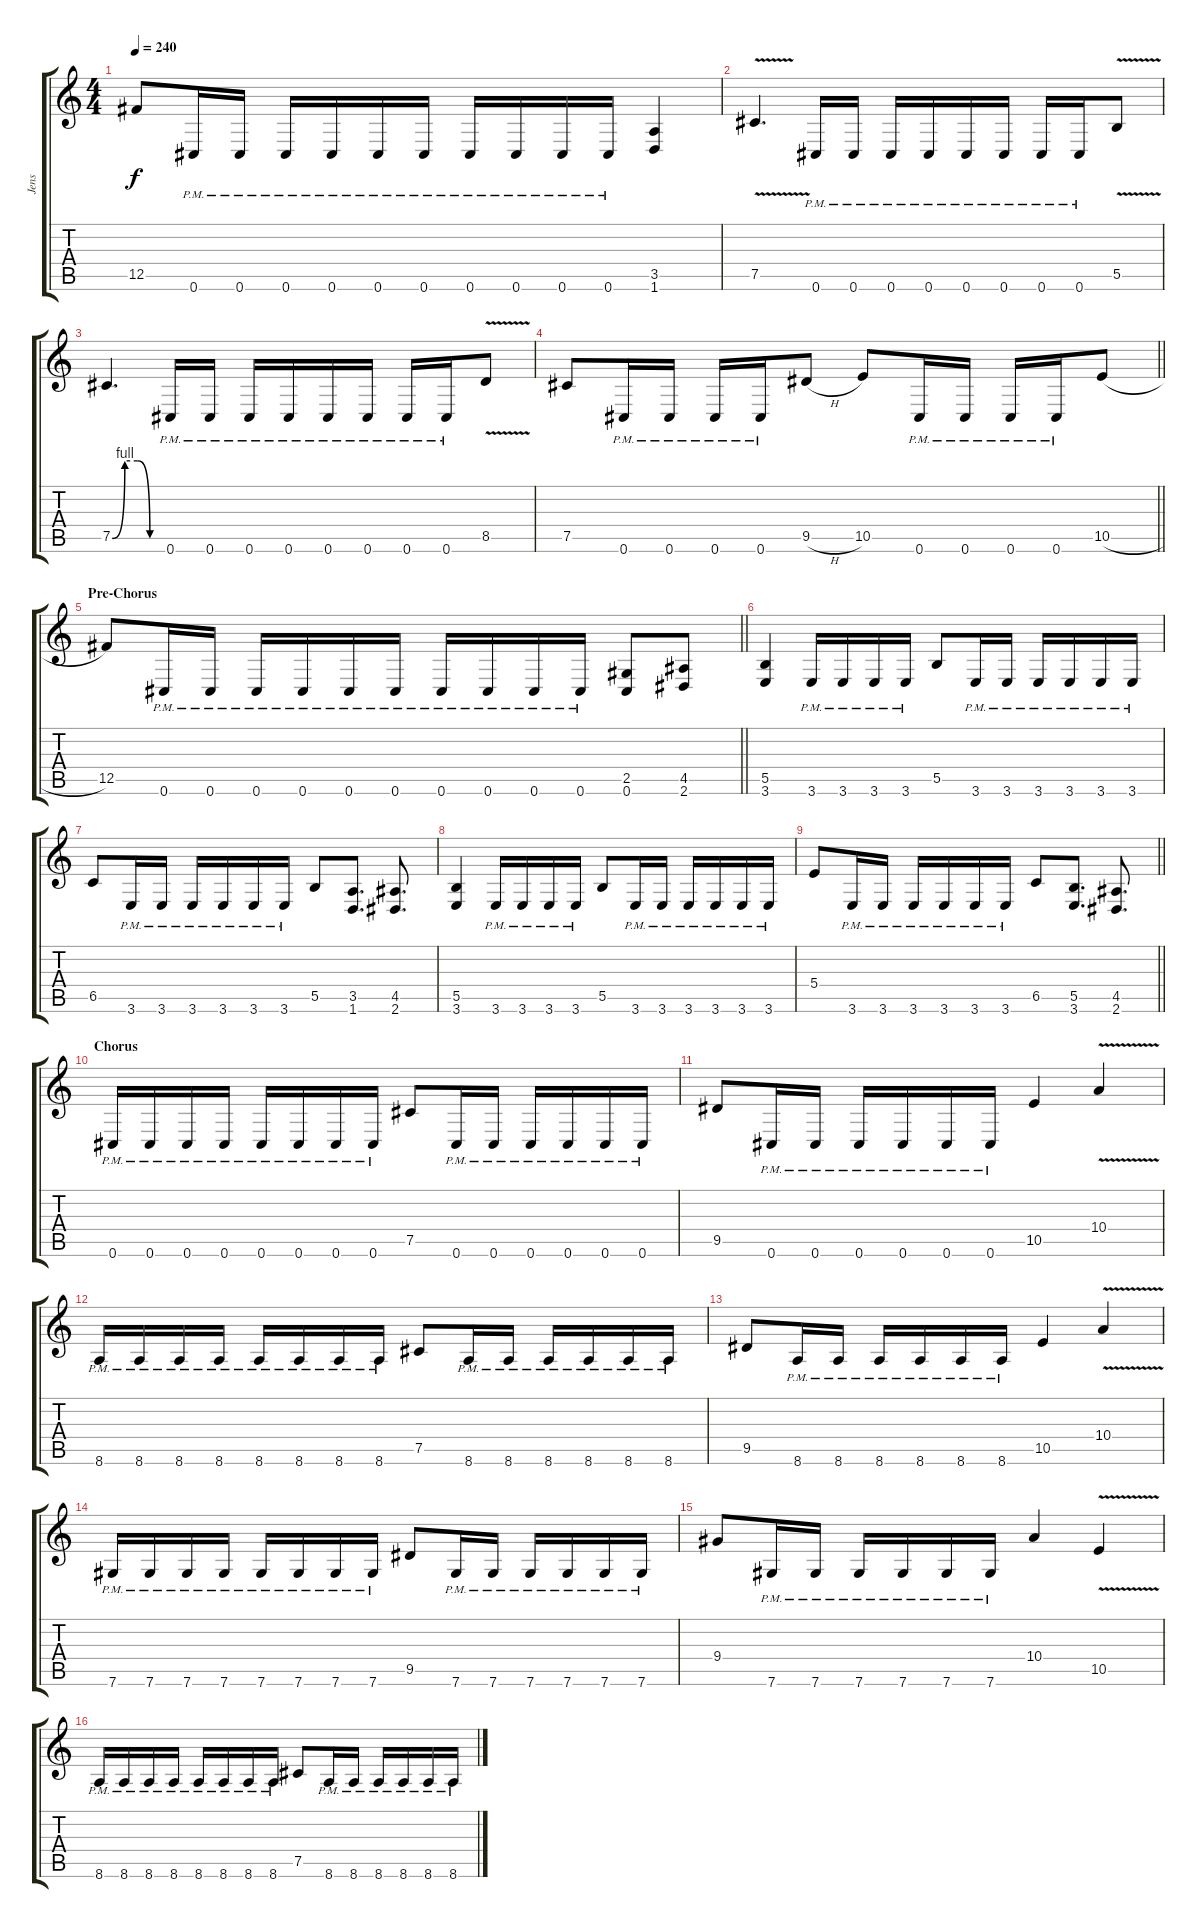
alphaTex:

\track ("Jens" "Jens") {instrument distortionguitar}
\staff {score tabs}
\tuning (Db4 Ab3 E3 B2 Gb2 Db2) {hide}
\ts (4 4)
\tempo 240
\clef g2
\ks c
12.5.8{dy f} 0.6{pm}.16 0.6{pm}.16 0.6{pm}.16 0.6{pm}.16 0.6{pm}.16 0.6{pm}.16 0.6{pm}.16 0.6{pm}.16 0.6{pm}.16 0.6{pm}.16 (3.5 1.6).4 |
7.5{v}.4{d} 0.6{pm}.16 0.6{pm}.16 0.6{pm}.16 0.6{pm}.16 0.6{pm}.16 0.6{pm}.16 0.6{pm}.16 0.6{pm}.16 5.5{v}.8 |
7.5{be (custom 0 0 15 4 30 4 45 0 60 0)}.4{d} 0.6{pm}.16 0.6{pm}.16 0.6{pm}.16 0.6{pm}.16 0.6{pm}.16 0.6{pm}.16 0.6{pm}.16 0.6{pm}.16 8.5{v}.8 |
\barLineRight lightlight
7.5.8 0.6{pm}.16 0.6{pm}.16 0.6{pm}.16 0.6{pm}.16 9.5{h}.8 10.5.8 0.6{pm}.16 0.6{pm}.16 0.6{pm}.16 0.6{pm}.16 10.5{h}.8 |
\section ("" "Pre-Chorus")
\barLineRight lightlight
12.5.8 0.6{pm}.16 0.6{pm}.16 0.6{pm}.16 0.6{pm}.16 0.6{pm}.16 0.6{pm}.16 0.6{pm}.16 0.6{pm}.16 0.6{pm}.16 0.6{pm}.16 (2.5 0.6).8 (4.5 2.6).8 |
(5.5 3.6).4 3.6{pm}.16 3.6{pm}.16 3.6{pm}.16 3.6{pm}.16 5.5.8 3.6{pm}.16 3.6{pm}.16 3.6{pm}.16 3.6{pm}.16 3.6{pm}.16 3.6{pm}.16 |
6.5.8 3.6{pm}.16 3.6{pm}.16 3.6{pm}.16 3.6{pm}.16 3.6{pm}.16 3.6{pm}.16 5.5.8 (3.5 1.6).8{d} (4.5 2.6).8{d} |
(5.5 3.6).4 3.6{pm}.16 3.6{pm}.16 3.6{pm}.16 3.6{pm}.16 5.5.8 3.6{pm}.16 3.6{pm}.16 3.6{pm}.16 3.6{pm}.16 3.6{pm}.16 3.6{pm}.16 |
\barLineRight lightlight
5.4.8 3.6{pm}.16 3.6{pm}.16 3.6{pm}.16 3.6{pm}.16 3.6{pm}.16 3.6{pm}.16 6.5.8 (5.5 3.6).8{d} (4.5 2.6).8{d} |
\section ("" "Chorus")
0.6{pm}.16 0.6{pm}.16 0.6{pm}.16 0.6{pm}.16 0.6{pm}.16 0.6{pm}.16 0.6{pm}.16 0.6{pm}.16 7.5.8 0.6{pm}.16 0.6{pm}.16 0.6{pm}.16 0.6{pm}.16 0.6{pm}.16 0.6{pm}.16 |
9.5.8 0.6{pm}.16 0.6{pm}.16 0.6{pm}.16 0.6{pm}.16 0.6{pm}.16 0.6{pm}.16 10.5.4 10.4{v}.4 |
8.6{pm}.16 8.6{pm}.16 8.6{pm}.16 8.6{pm}.16 8.6{pm}.16 8.6{pm}.16 8.6{pm}.16 8.6{pm}.16 7.5.8 8.6{pm}.16 8.6{pm}.16 8.6{pm}.16 8.6{pm}.16 8.6{pm}.16 8.6{pm}.16 |
9.5.8 8.6{pm}.16 8.6{pm}.16 8.6{pm}.16 8.6{pm}.16 8.6{pm}.16 8.6{pm}.16 10.5.4 10.4{v}.4 |
7.6{pm}.16 7.6{pm}.16 7.6{pm}.16 7.6{pm}.16 7.6{pm}.16 7.6{pm}.16 7.6{pm}.16 7.6{pm}.16 9.5.8 7.6{pm}.16 7.6{pm}.16 7.6{pm}.16 7.6{pm}.16 7.6{pm}.16 7.6{pm}.16 |
9.4.8 7.6{pm}.16 7.6{pm}.16 7.6{pm}.16 7.6{pm}.16 7.6{pm}.16 7.6{pm}.16 10.4.4 10.5{v}.4 |
8.6{pm}.16 8.6{pm}.16 8.6{pm}.16 8.6{pm}.16 8.6{pm}.16 8.6{pm}.16 8.6{pm}.16 8.6{pm}.16 7.5.8 8.6{pm}.16 8.6{pm}.16 8.6{pm}.16 8.6{pm}.16 8.6{pm}.16 8.6{pm}.16
